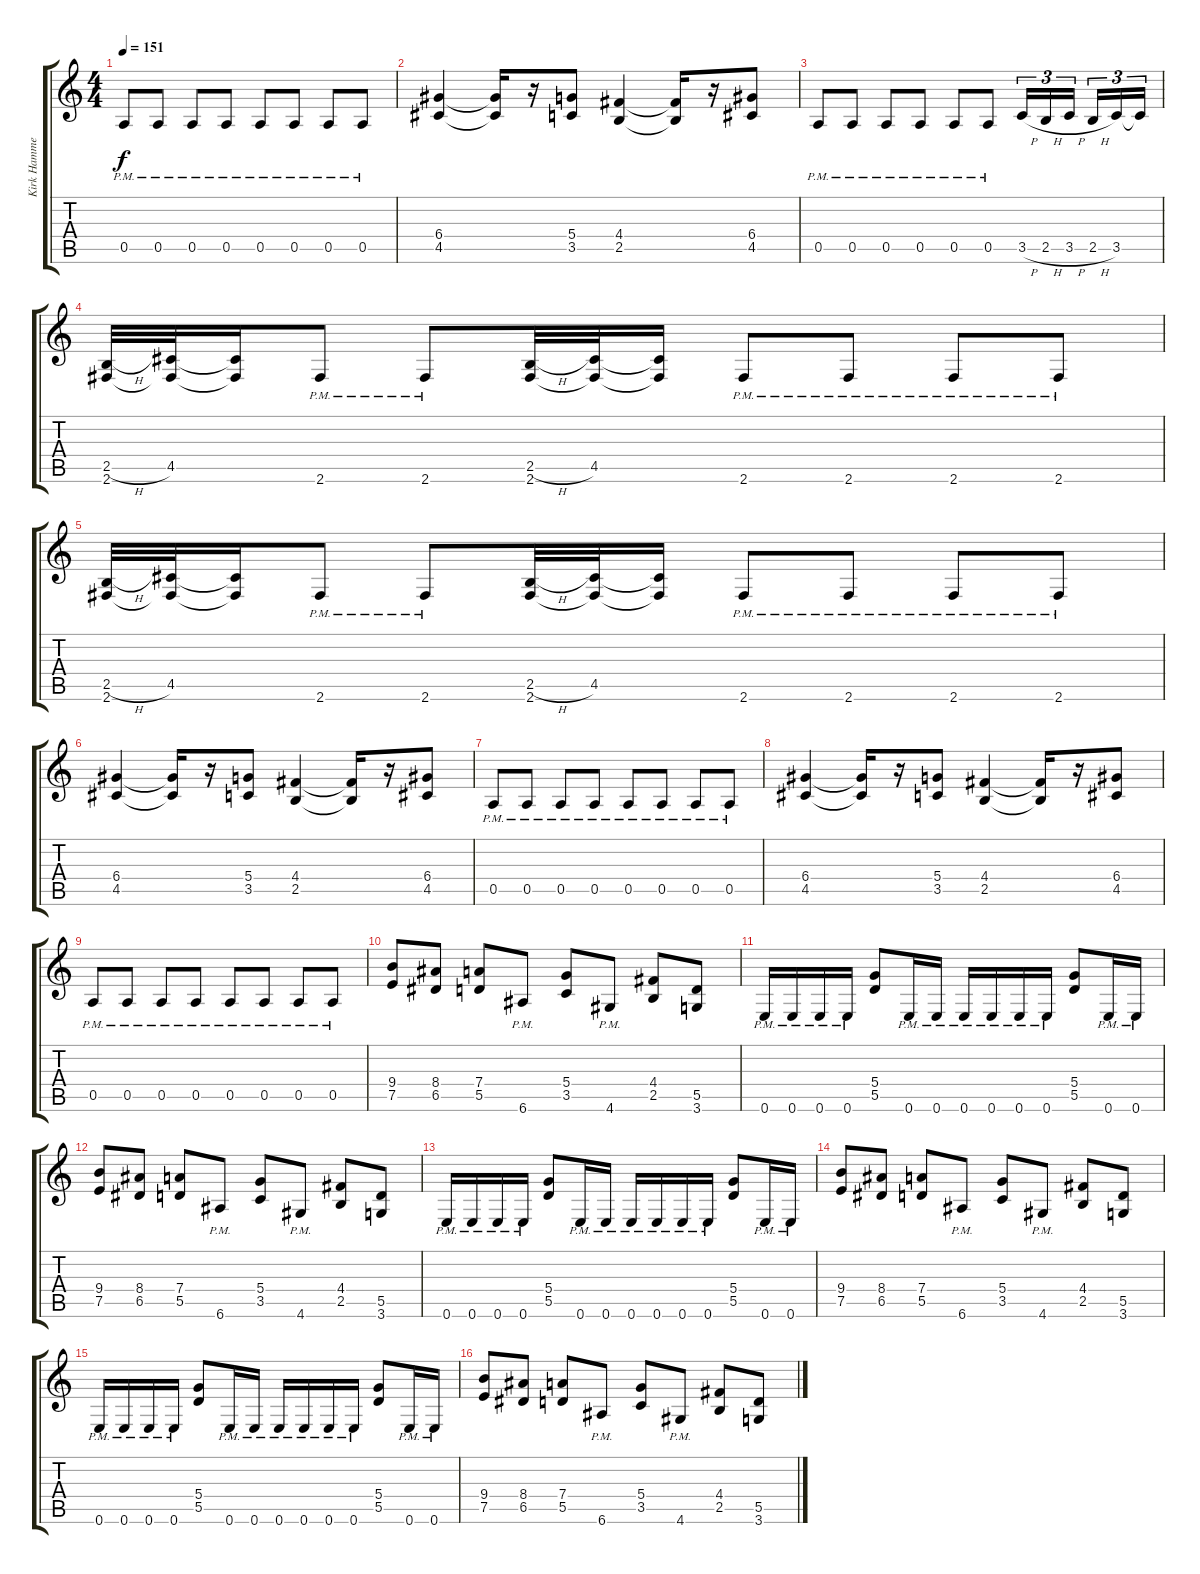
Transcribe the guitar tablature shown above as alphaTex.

\track ("Kirk Hammet" "Kirk Hamme") {instrument distortionguitar}
\staff {score tabs}
\tuning (E4 B3 G3 D3 A2 E2) {hide}
\ts (4 4)
\tempo 151
\clef g2
\ks c
0.5{pm}.8{dy f} 0.5{pm}.8 0.5{pm}.8 0.5{pm}.8 0.5{pm}.8 0.5{pm}.8 0.5{pm}.8 0.5{pm}.8 |
(6.4 4.5).4 (6.4{t} 4.5{t}).16 r.16 (5.4 3.5).8 (4.4 2.5).4 (4.4{t} 2.5{t}).16 r.16 (6.4 4.5).8 |
0.5{pm}.8 0.5{pm}.8 0.5{pm}.8 0.5{pm}.8 0.5{pm}.8 0.5{pm}.8 3.5{h}.16{tu (3 2)} 2.5{h}.16{tu (3 2)} 3.5{h}.16{tu (3 2) beam splitsecondary} 2.5{h}.16{tu (3 2)} 3.5.16{tu (3 2)} 3.5{t}.16{tu (3 2)} |
(2.5{h} 2.6).32 (4.5 2.6{t}).32 (4.5{t} 2.6{t}).16 2.6{pm}.8 2.6{pm}.8 (2.5{h} 2.6).32 (4.5 2.6{t}).32 (4.5{t} 2.6{t}).16 2.6{pm}.8 2.6{pm}.8 2.6{pm}.8 2.6{pm}.8 |
(2.5{h} 2.6).32 (4.5 2.6{t}).32 (4.5{t} 2.6{t}).16 2.6{pm}.8 2.6{pm}.8 (2.5{h} 2.6).32 (4.5 2.6{t}).32 (4.5{t} 2.6{t}).16 2.6{pm}.8 2.6{pm}.8 2.6{pm}.8 2.6{pm}.8 |
(6.4 4.5).4 (6.4{t} 4.5{t}).16 r.16 (5.4 3.5).8 (4.4 2.5).4 (4.4{t} 2.5{t}).16 r.16 (6.4 4.5).8 |
0.5{pm}.8 0.5{pm}.8 0.5{pm}.8 0.5{pm}.8 0.5{pm}.8 0.5{pm}.8 0.5{pm}.8 0.5{pm}.8 |
(6.4 4.5).4 (6.4{t} 4.5{t}).16 r.16 (5.4 3.5).8 (4.4 2.5).4 (4.4{t} 2.5{t}).16 r.16 (6.4 4.5).8 |
0.5{pm}.8 0.5{pm}.8 0.5{pm}.8 0.5{pm}.8 0.5{pm}.8 0.5{pm}.8 0.5{pm}.8 0.5{pm}.8 |
(9.4 7.5).8 (8.4 6.5).8 (7.4 5.5).8 6.6{pm}.8 (5.4 3.5).8 4.6{pm}.8 (4.4 2.5).8 (5.5 3.6).8 |
0.6{pm}.16 0.6{pm}.16 0.6{pm}.16 0.6{pm}.16 (5.4 5.5).8 0.6{pm}.16 0.6{pm}.16 0.6{pm}.16 0.6{pm}.16 0.6{pm}.16 0.6{pm}.16 (5.4 5.5).8 0.6{pm}.16 0.6{pm}.16 |
(9.4 7.5).8 (8.4 6.5).8 (7.4 5.5).8 6.6{pm}.8 (5.4 3.5).8 4.6{pm}.8 (4.4 2.5).8 (5.5 3.6).8 |
0.6{pm}.16 0.6{pm}.16 0.6{pm}.16 0.6{pm}.16 (5.4 5.5).8 0.6{pm}.16 0.6{pm}.16 0.6{pm}.16 0.6{pm}.16 0.6{pm}.16 0.6{pm}.16 (5.4 5.5).8 0.6{pm}.16 0.6{pm}.16 |
(9.4 7.5).8 (8.4 6.5).8 (7.4 5.5).8 6.6{pm}.8 (5.4 3.5).8 4.6{pm}.8 (4.4 2.5).8 (5.5 3.6).8 |
0.6{pm}.16 0.6{pm}.16 0.6{pm}.16 0.6{pm}.16 (5.4 5.5).8 0.6{pm}.16 0.6{pm}.16 0.6{pm}.16 0.6{pm}.16 0.6{pm}.16 0.6{pm}.16 (5.4 5.5).8 0.6{pm}.16 0.6{pm}.16 |
(9.4 7.5).8 (8.4 6.5).8 (7.4 5.5).8 6.6{pm}.8 (5.4 3.5).8 4.6{pm}.8 (4.4 2.5).8 (5.5 3.6).8
